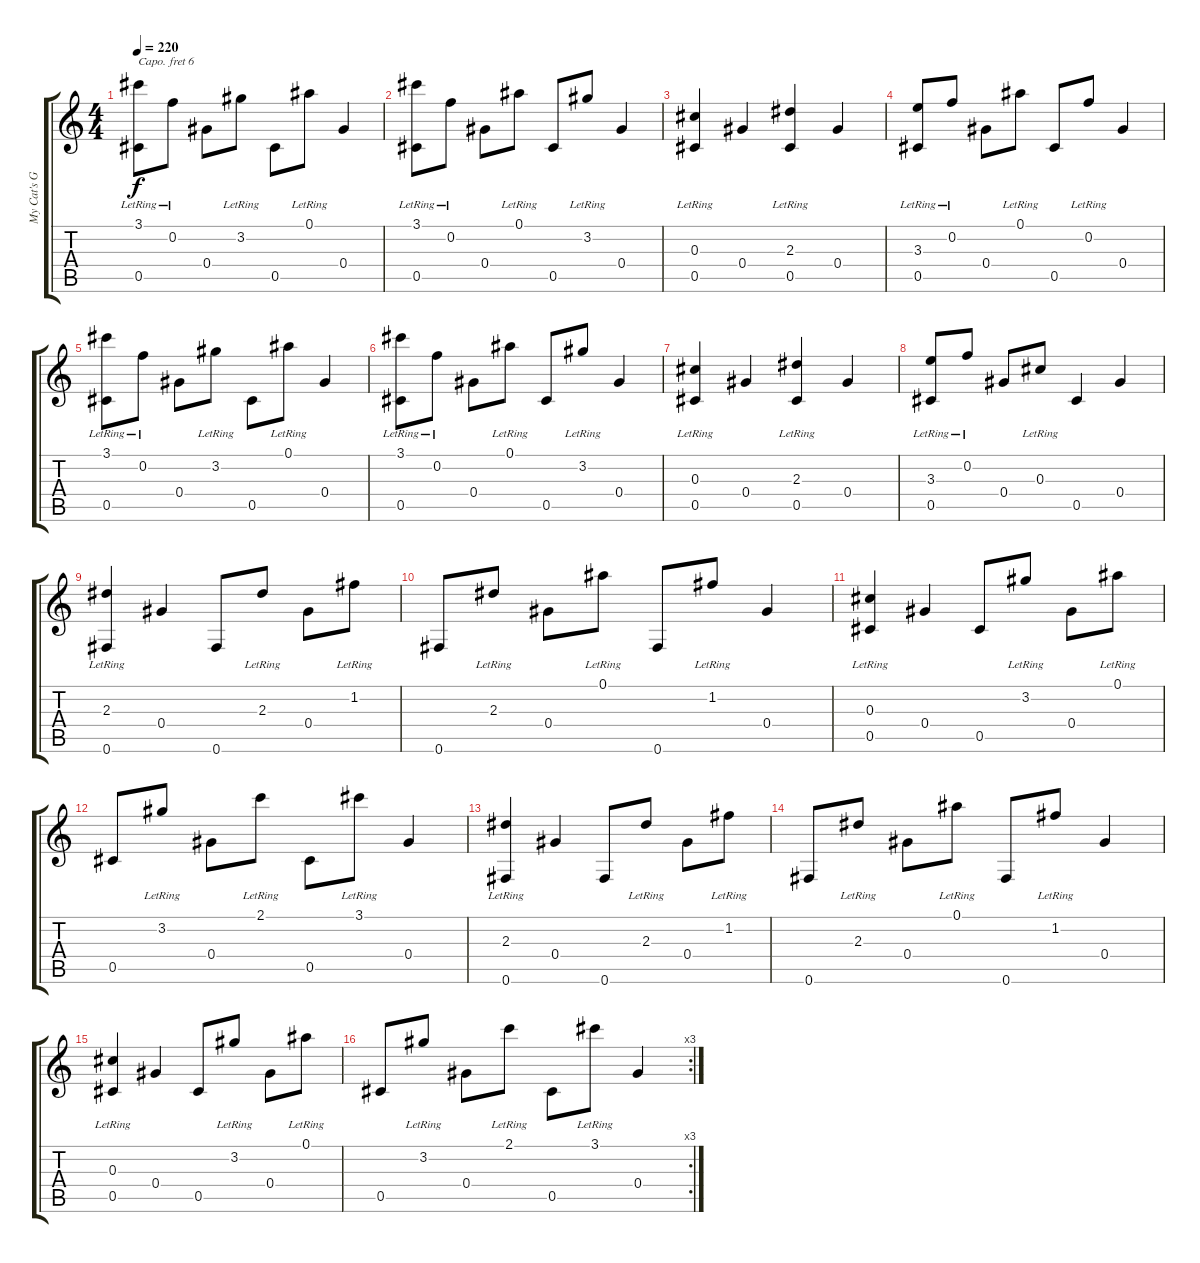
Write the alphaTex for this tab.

\track ("My Cat's Ginger" "My Cat's G") {instrument acousticguitarnylon}
\staff {score tabs}
\capo 6
\tuning (E4 B3 G3 D3 G2 C2) {hide}
\ts (4 4)
\tempo 220
\clef g2
\ks c
(3.1{lr} 0.5).8{dy f} 0.2{lr}.8 0.4.8 3.2{lr}.8 0.5.8 0.1{lr}.8 0.4.4 |
(3.1{lr} 0.5).8 0.2{lr}.8 0.4.8 0.1{lr}.8 0.5.8 3.2{lr}.8 0.4.4 |
(0.3{lr} 0.5).4 0.4.4 (2.3{lr} 0.5).4 0.4.4 |
(3.3{lr} 0.5).8 0.2{lr}.8 0.4.8 0.1{lr}.8 0.5.8 0.2{lr}.8 0.4.4 |
(3.1{lr} 0.5).8 0.2{lr}.8 0.4.8 3.2{lr}.8 0.5.8 0.1{lr}.8 0.4.4 |
(3.1{lr} 0.5).8 0.2{lr}.8 0.4.8 0.1{lr}.8 0.5.8 3.2{lr}.8 0.4.4 |
(0.3{lr} 0.5).4 0.4.4 (2.3{lr} 0.5).4 0.4.4 |
(3.3{lr} 0.5).8 0.2{lr}.8 0.4.8 0.3{lr}.8 0.5.4 0.4.4 |
(2.3{lr} 0.6).4 0.4.4 0.6.8 2.3{lr}.8 0.4.8 1.2{lr}.8 |
0.6.8 2.3{lr}.8 0.4.8 0.1{lr}.8 0.6.8 1.2{lr}.8 0.4.4 |
(0.3{lr} 0.5).4 0.4.4 0.5.8 3.2{lr}.8 0.4.8 0.1{lr}.8 |
0.5.8 3.2{lr}.8 0.4.8 2.1{lr}.8 0.5.8 3.1{lr}.8 0.4.4 |
(2.3{lr} 0.6).4 0.4.4 0.6.8 2.3{lr}.8 0.4.8 1.2{lr}.8 |
0.6.8 2.3{lr}.8 0.4.8 0.1{lr}.8 0.6.8 1.2{lr}.8 0.4.4 |
(0.3{lr} 0.5).4 0.4.4 0.5.8 3.2{lr}.8 0.4.8 0.1{lr}.8 |
\rc 3
0.5.8 3.2{lr}.8 0.4.8 2.1{lr}.8 0.5.8 3.1{lr}.8 0.4.4
